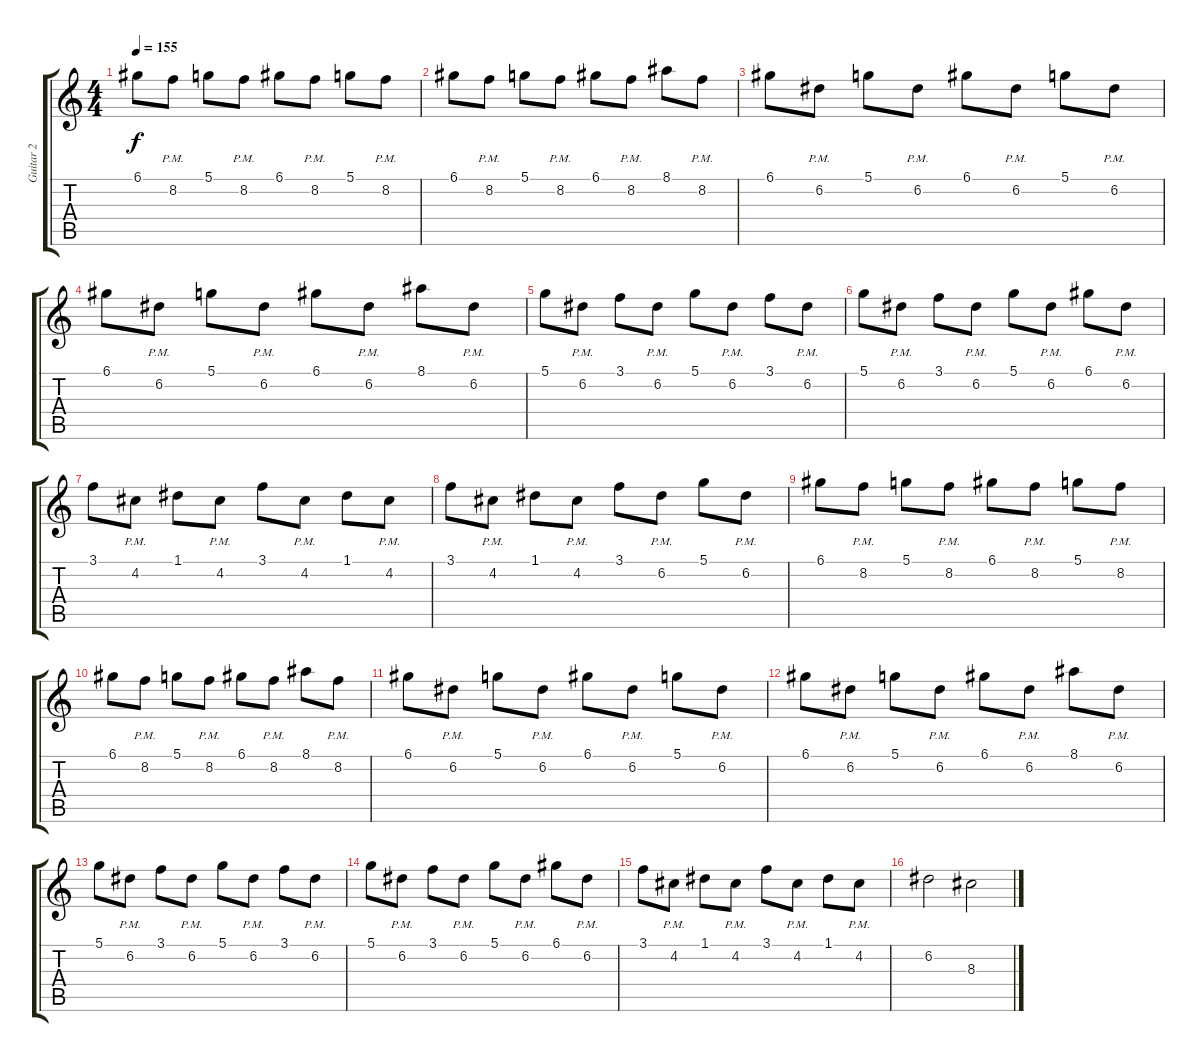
\track ("Guitar 2" "Guitar 2") {instrument overdrivenguitar}
\staff {score tabs}
\tuning (D4 A3 F3 C3 G2 D2) {hide}
\ts (4 4)
\tempo 155
\clef g2
\ks c
6.1.8{dy f} 8.2{pm}.8 5.1.8 8.2{pm}.8 6.1.8 8.2{pm}.8 5.1.8 8.2{pm}.8 |
6.1.8 8.2{pm}.8 5.1.8 8.2{pm}.8 6.1.8 8.2{pm}.8 8.1.8 8.2{pm}.8 |
6.1.8 6.2{pm}.8 5.1.8 6.2{pm}.8 6.1.8 6.2{pm}.8 5.1.8 6.2{pm}.8 |
6.1.8 6.2{pm}.8 5.1.8 6.2{pm}.8 6.1.8 6.2{pm}.8 8.1.8 6.2{pm}.8 |
5.1.8 6.2{pm}.8 3.1.8 6.2{pm}.8 5.1.8 6.2{pm}.8 3.1.8 6.2{pm}.8 |
5.1.8 6.2{pm}.8 3.1.8 6.2{pm}.8 5.1.8 6.2{pm}.8 6.1.8 6.2{pm}.8 |
3.1.8 4.2{pm}.8 1.1.8 4.2{pm}.8 3.1.8 4.2{pm}.8 1.1.8 4.2{pm}.8 |
3.1.8 4.2{pm}.8 1.1.8 4.2{pm}.8 3.1.8 6.2{pm}.8 5.1.8 6.2{pm}.8 |
6.1.8 8.2{pm}.8 5.1.8 8.2{pm}.8 6.1.8 8.2{pm}.8 5.1.8 8.2{pm}.8 |
6.1.8 8.2{pm}.8 5.1.8 8.2{pm}.8 6.1.8 8.2{pm}.8 8.1.8 8.2{pm}.8 |
6.1.8 6.2{pm}.8 5.1.8 6.2{pm}.8 6.1.8 6.2{pm}.8 5.1.8 6.2{pm}.8 |
6.1.8 6.2{pm}.8 5.1.8 6.2{pm}.8 6.1.8 6.2{pm}.8 8.1.8 6.2{pm}.8 |
5.1.8 6.2{pm}.8 3.1.8 6.2{pm}.8 5.1.8 6.2{pm}.8 3.1.8 6.2{pm}.8 |
5.1.8 6.2{pm}.8 3.1.8 6.2{pm}.8 5.1.8 6.2{pm}.8 6.1.8 6.2{pm}.8 |
3.1.8 4.2{pm}.8 1.1.8 4.2{pm}.8 3.1.8 4.2{pm}.8 1.1.8 4.2{pm}.8 |
6.2.2 8.3.2
